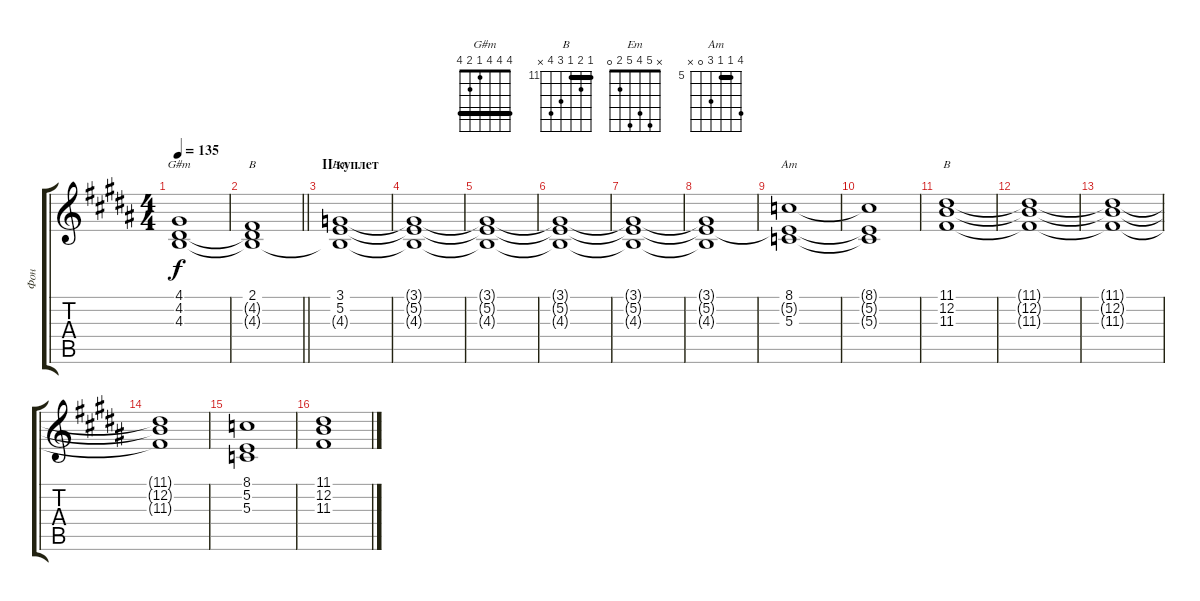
\track ("Фон" "Фон") {instrument pad2warm}
\staff {score tabs}
\tuning (E4 B3 G3 D3 A2 E2) {hide}
\chord ("G#m" 4 4 4 1 2 4) {barre 4}
\chord ("B" 2 4 4 4 2 x) {barre 2}
\chord ("Em" x 5 4 5 2 0)
\chord ("Am" 8 5 5 7 0 x) {firstfret 5 barre 5}
\chord ("B" 11 12 11 13 14 x) {firstfret 11 barre 11}
\ts (4 4)
\section ("" "")
\tempo 135
\clef g2
\ks g#minor
(4.1 4.2 4.3).1{ch "G#m" dy f} |
\barLineRight lightlight
(2.1 4.2{t} 4.3{t}).1{ch "B"} |
\section ("" "II куплет")
(3.1 5.2 4.3{t}).1{ch "Em"} |
(3.1{t} 5.2{t} 4.3{t}).1 |
(3.1{t} 5.2{t} 4.3{t}).1 |
(3.1{t} 5.2{t} 4.3{t}).1 |
(3.1{t} 5.2{t} 4.3{t}).1 |
(3.1{t} 5.2{t} 4.3{t}).1 |
(8.1 5.2{t} 5.3).1{ch "Am"} |
(8.1{t} 5.2{t} 5.3{t}).1 |
(11.1 12.2 11.3).1{ch "B"} |
(11.1{t} 12.2{t} 11.3{t}).1 |
(11.1{t} 12.2{t} 11.3{t}).1 |
(11.1{t} 12.2{t} 11.3{t}).1 |
(8.1 5.2 5.3).1 |
(11.1 12.2 11.3).1
